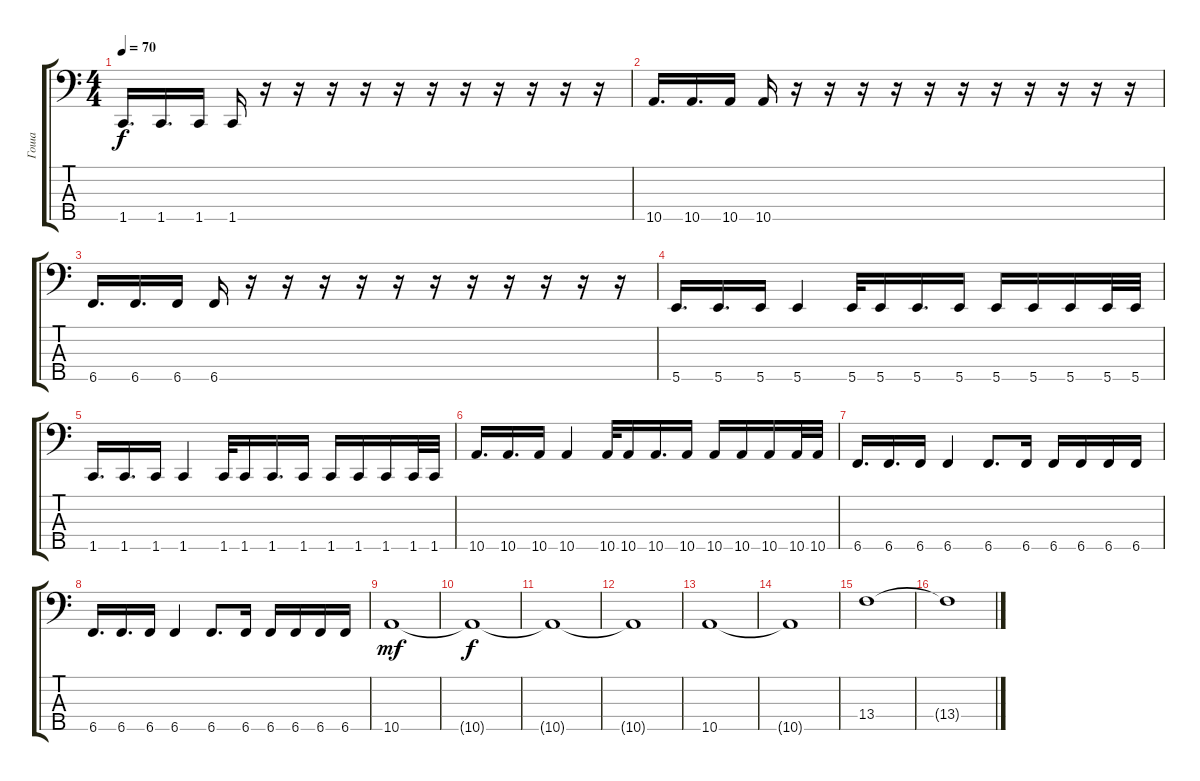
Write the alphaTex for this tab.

\track ("Гоша" "Гоша") {instrument electricbassfinger}
\staff {score tabs}
\tuning (G2 D2 A1 E1 B0) {hide}
\ts (4 4)
\tempo 70
\clef f4
\ks c
1.5.16{d dy f} 1.5.16{d} 1.5.16 1.5.16 r.16 r.16 r.16 r.16 r.16 r.16 r.16 r.16 r.16 r.16 r.16 |
10.5.16{d} 10.5.16{d} 10.5.16 10.5.16 r.16 r.16 r.16 r.16 r.16 r.16 r.16 r.16 r.16 r.16 r.16 |
6.5.16{d} 6.5.16{d} 6.5.16 6.5.16 r.16 r.16 r.16 r.16 r.16 r.16 r.16 r.16 r.16 r.16 r.16 |
5.5.16{d} 5.5.16{d} 5.5.16 5.5.4 5.5.32 5.5.16 5.5.16{d} 5.5.16 5.5.16 5.5.16 5.5.16 5.5.32 5.5.32 |
1.5.16{d} 1.5.16{d} 1.5.16 1.5.4 1.5.32 1.5.16 1.5.16{d} 1.5.16 1.5.16 1.5.16 1.5.16 1.5.32 1.5.32 |
10.5.16{d} 10.5.16{d} 10.5.16 10.5.4 10.5.32 10.5.16 10.5.16{d} 10.5.16 10.5.16 10.5.16 10.5.16 10.5.32 10.5.32 |
6.5.16{d} 6.5.16{d} 6.5.16 6.5.4 6.5.8{d} 6.5.16 6.5.16 6.5.16 6.5.16 6.5.16 |
6.5.16{d} 6.5.16{d} 6.5.16 6.5.4 6.5.8{d} 6.5.16 6.5.16 6.5.16 6.5.16 6.5.16 |
10.5.1{dy mf} |
10.5{t}.1{dy f} |
10.5{t}.1 |
10.5{t}.1 |
10.5.1 |
10.5{t}.1 |
13.4.1 |
13.4{t}.1
